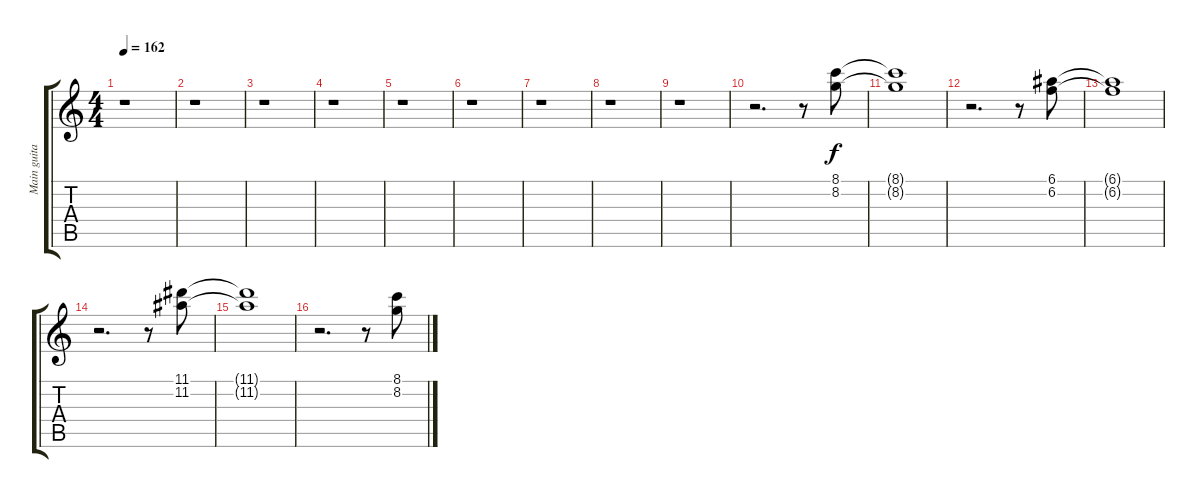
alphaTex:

\track ("Main guitar" "Main guita") {instrument distortionguitar}
\staff {score tabs}
\tuning (E4 B3 G3 D3 A2 D2) {hide}
\ts (4 4)
\tempo 162
\clef g2
\ks c
r.1{dy f instrument distortionguitar} |
r.1 |
r.1 |
r.1 |
r.1 |
r.1 |
r.1 |
r.1 |
r.1 |
r.2{d} r.8 (8.1 8.2).8 |
(8.1{t} 8.2{t}).1 |
r.2{d} r.8 (6.1 6.2).8 |
(6.1{t} 6.2{t}).1 |
r.2{d} r.8 (11.1 11.2).8 |
(11.1{t} 11.2{t}).1 |
r.2{d} r.8 (8.1 8.2).8
